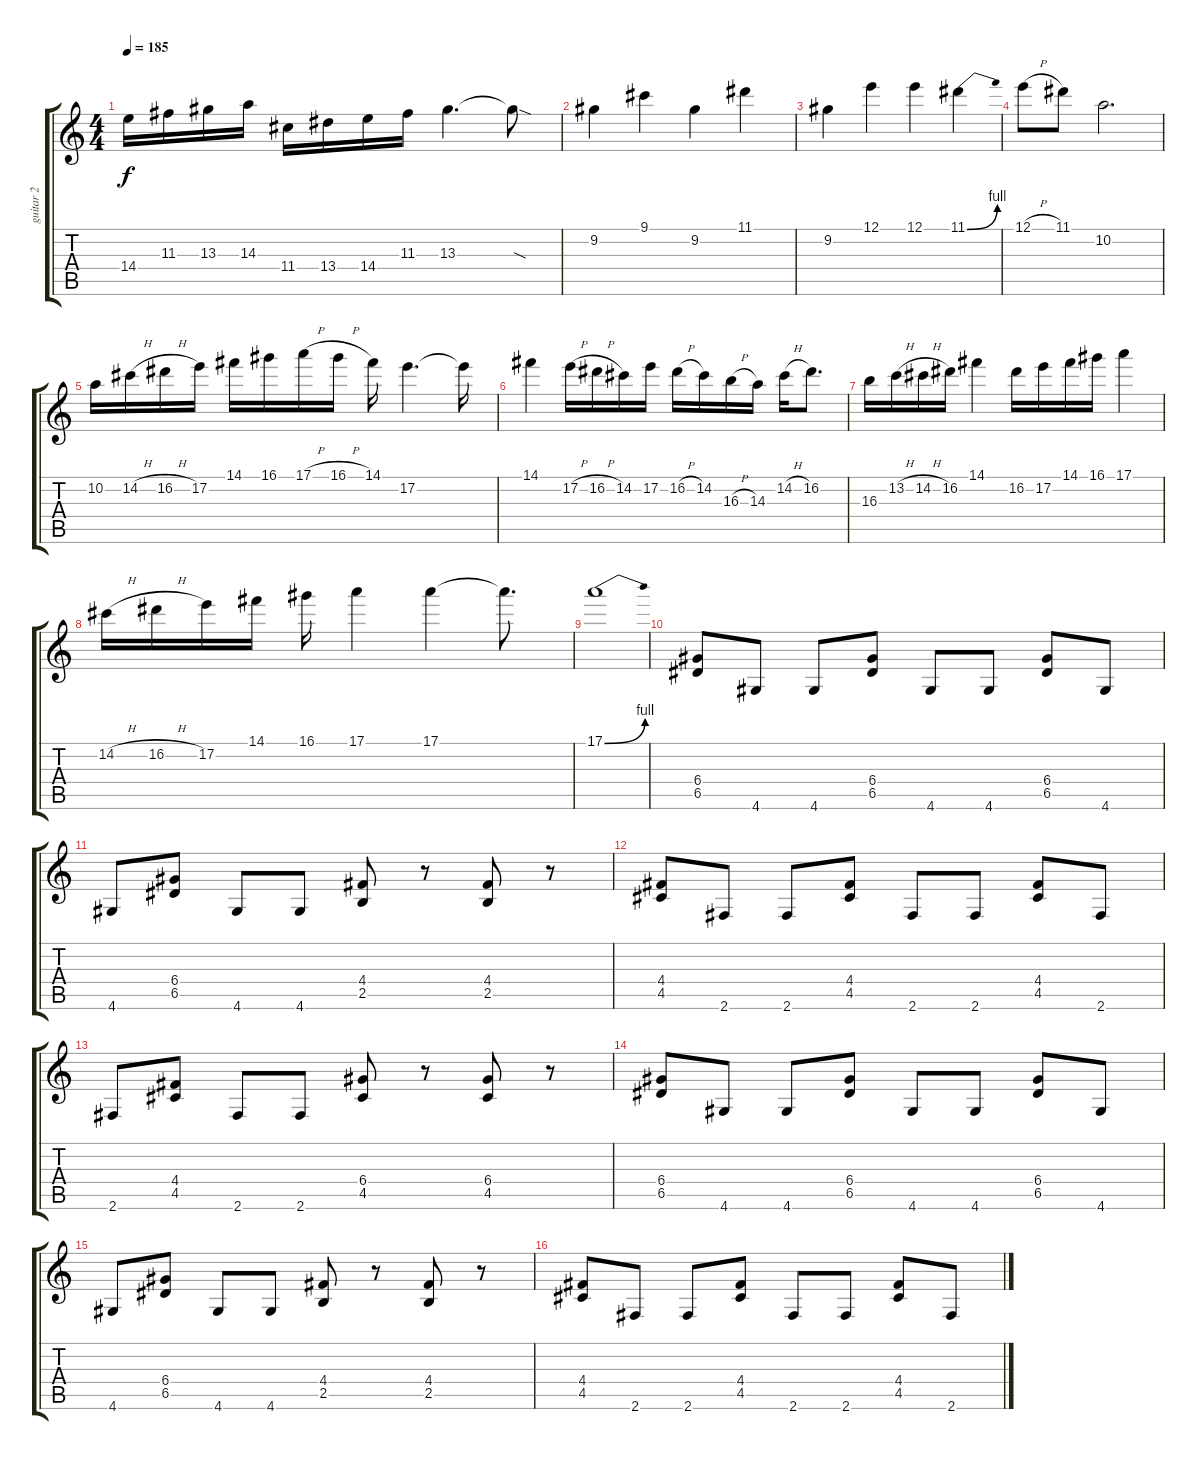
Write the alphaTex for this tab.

\track ("guitar 2" "guitar 2") {solo instrument distortionguitar}
\staff {score tabs}
\tuning (E4 B3 G3 D3 A2 E2) {hide}
\ts (4 4)
\tempo 185
\clef g2
\ks c
14.4.16{dy f} 11.3.16 13.3.16 14.3.16 11.4.16 13.4.16 14.4.16 11.3.16 13.3.4{d} 13.3{sod t}.8 |
9.2.4 9.1.4 9.2.4 11.1.4 |
9.2.4 12.1.4 12.1.4 11.1{be (bend 0 0 60 4)}.4 |
12.1{h}.8 11.1.8 10.2.2{d} |
10.2.16 14.2{h}.16 16.2{h}.16 17.2.16 14.1.16 16.1.16 17.1{h}.16 16.1{h}.16 14.1.16 17.2.4{d} 17.2{t}.16 |
14.1.4 17.2{h}.16 16.2{h}.16 14.2.16 17.2.16 16.2{h}.16 14.2.16 16.3{h}.16 14.3.16 14.2{h}.16 16.2.8{d} |
16.3.16 13.2{h}.16 14.2{h}.16 16.2.16 14.1.4 16.2.16 17.2.16 14.1.16 16.1.16 17.1.4 |
14.2{h}.16 16.2{h}.16 17.2.16 14.1.16 16.1.16 17.1.4 17.1.4 17.1{t}.8{d} |
17.1{be (bend 0 0 60 4)}.1 |
(6.4 6.5).8{volume 13} 4.6.8 4.6.8 (6.4 6.5).8 4.6.8 4.6.8 (6.4 6.5).8 4.6.8 |
4.6.8 (6.4 6.5).8 4.6.8 4.6.8 (4.4 2.5).8 r.8 (4.4 2.5).8 r.8 |
(4.4 4.5).8 2.6.8 2.6.8 (4.4 4.5).8 2.6.8 2.6.8 (4.4 4.5).8 2.6.8 |
2.6.8 (4.4 4.5).8 2.6.8 2.6.8 (6.4 4.5).8 r.8 (6.4 4.5).8 r.8 |
(6.4 6.5).8 4.6.8 4.6.8 (6.4 6.5).8 4.6.8 4.6.8 (6.4 6.5).8 4.6.8 |
4.6.8 (6.4 6.5).8 4.6.8 4.6.8 (4.4 2.5).8 r.8 (4.4 2.5).8 r.8 |
(4.4 4.5).8 2.6.8 2.6.8 (4.4 4.5).8 2.6.8 2.6.8 (4.4 4.5).8 2.6.8
